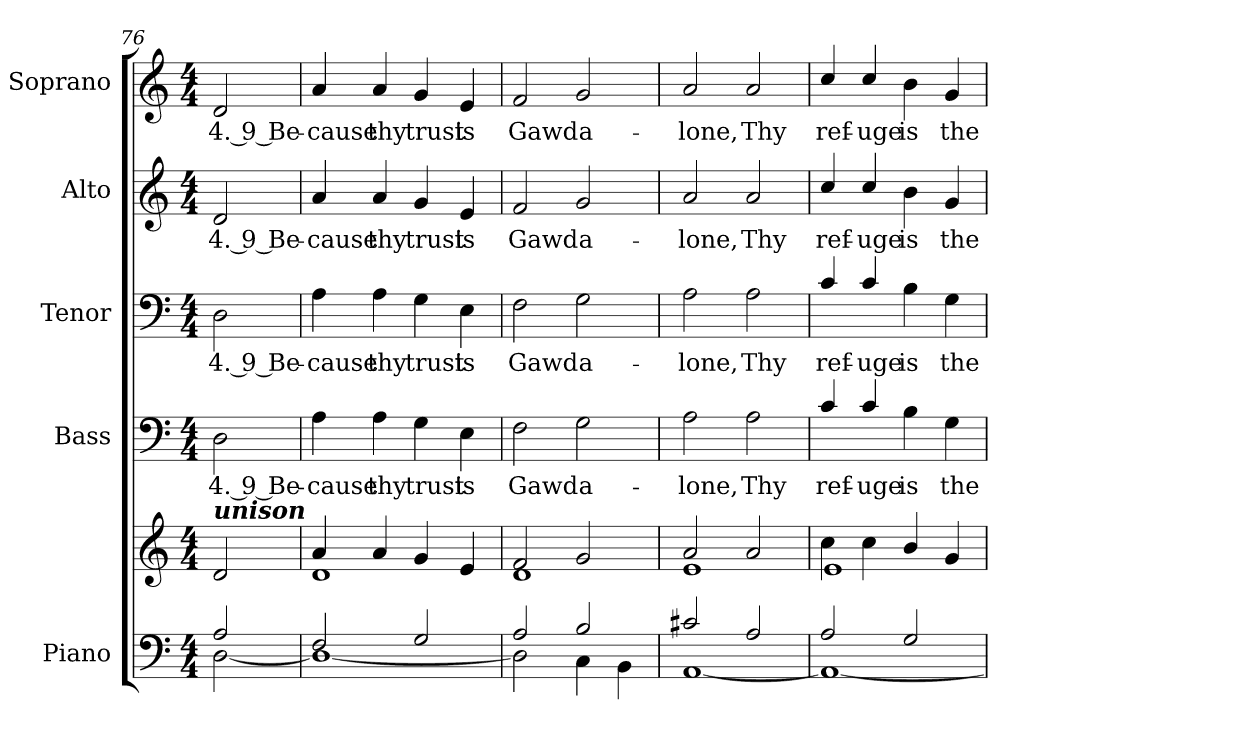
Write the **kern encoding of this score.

**kern	**kern	**kern	**text	**kern	**text	**kern	**text	**kern	**text
*part5	*part5	*part4	*part4	*part3	*part3	*part2	*part2	*part1	*part1
*staff6	*staff5	*staff4	*staff4	*staff3	*staff3	*staff2	*staff2	*staff1	*staff1
*I"Piano	*	*I"Bass	*	*I"Tenor	*	*I"Alto	*	*I"Soprano	*
*I'Pno.	*	*I'B.	*	*I'T.	*	*I'A.	*	*I'S.	*
*clefF4	*clefG2	*clefF4	*	*clefF4	*	*clefG2	*	*clefG2	*
*k[]	*k[]	*k[]	*	*k[]	*	*k[]	*	*k[]	*
*C:	*C:	*C:	*	*C:	*	*C:	*	*C:	*
*M4/4	*M4/4	*M4/4	*	*M4/4	*	*M4/4	*	*M4/4	*
=76	=76	=76	=76	=76	=76	=76	=76	=76	=76
*^	*	*	*	*	*	*	*	*	*
!	!	!	!	!LO:LY:b:color=#000000	!	!	!	!	!	!
!	!	!	!	!	!	!LO:LY:b:color=#000000	!	!	!	!
!	!	!	!	!	!	!	!	!LO:LY:b:color=#000000	!	!
!	!	!LO:TX:a:Bi:t=unison	!	!	!	!	!	!	!	!
!	!	!	!	!	!	!	!	!	!	!LO:LY:b:color=#000000
2Ai/	[<2Di\	2di/	2Di\	4. 9 Be-	2Di\	4. 9 Be-	2di/	4. 9 Be-	2di/	4. 9 Be-
!!LO:LB:g=z
=77	=77	=77	=77	=77	=77	=77	=77	=77	=77	=77
*	*	*^	*	*	*	*	*	*	*	*
!	!	!	!	!	!LO:LY:b:color=#000000	!	!	!	!	!	!
!	!	!	!	!	!	!	!LO:LY:b:color=#000000	!	!	!	!
!	!	!	!	!	!	!	!	!	!LO:LY:b:color=#000000	!	!
!	!	!	!	!	!	!	!	!	!	!	!LO:LY:b:color=#000000
2Fi/	1Di_<	4ai/	1di	4Ai\	-cause	4Ai\	-cause	4ai/	-cause	4ai/	-cause
!	!	!	!	!	!LO:LY:b:color=#000000	!	!	!	!	!	!
!	!	!	!	!	!	!	!LO:LY:b:color=#000000	!	!	!	!
!	!	!	!	!	!	!	!	!	!LO:LY:b:color=#000000	!	!
!	!	!	!	!	!	!	!	!	!	!	!LO:LY:b:color=#000000
.	.	4ai/	.	4Ai\	thy	4Ai\	thy	4ai/	thy	4ai/	thy
!	!	!	!	!	!LO:LY:b:color=#000000	!	!	!	!	!	!
!	!	!	!	!	!	!	!LO:LY:b:color=#000000	!	!	!	!
!	!	!	!	!	!	!	!	!	!LO:LY:b:color=#000000	!	!
!	!	!	!	!	!	!	!	!	!	!	!LO:LY:b:color=#000000
2Gi/	.	4gi/	.	4Gi\	trust	4Gi\	trust	4gi/	trust	4gi/	trust
!	!	!	!	!	!LO:LY:b:color=#000000	!	!	!	!	!	!
!	!	!	!	!	!	!	!LO:LY:b:color=#000000	!	!	!	!
!	!	!	!	!	!	!	!	!	!LO:LY:b:color=#000000	!	!
!	!	!	!	!	!	!	!	!	!	!	!LO:LY:b:color=#000000
.	.	4ei/	.	4Ei\	is	4Ei\	is	4ei/	is	4ei/	is
=78	=78	=78	=78	=78	=78	=78	=78	=78	=78	=78	=78
!	!	!	!	!	!LO:LY:b:color=#000000	!	!	!	!	!	!
!	!	!	!	!	!	!	!LO:LY:b:color=#000000	!	!	!	!
!	!	!	!	!	!	!	!	!	!LO:LY:b:color=#000000	!	!
!	!	!	!	!	!	!	!	!	!	!	!LO:LY:b:color=#000000
2Ai/	2Di\]	2fi/	1di	2Fi\	Gawd	2Fi\	Gawd	2fi/	Gawd	2fi/	Gawd
!	!	!	!	!	!LO:LY:b:color=#000000	!	!	!	!	!	!
!	!	!	!	!	!	!	!LO:LY:b:color=#000000	!	!	!	!
!	!	!	!	!	!	!	!	!	!LO:LY:b:color=#000000	!	!
!	!	!	!	!	!	!	!	!	!	!	!LO:LY:b:color=#000000
2Bi/	4Ci\	2gi/	.	2Gi\	a-	2Gi\	a-	2gi/	a-	2gi/	a-
.	4BBi\	.	.	.	.	.	.	.	.	.	.
=79	=79	=79	=79	=79	=79	=79	=79	=79	=79	=79	=79
!	!	!	!	!	!LO:LY:b:color=#000000	!	!	!	!	!	!
!	!	!	!	!	!	!	!LO:LY:b:color=#000000	!	!	!	!
!	!	!	!	!	!	!	!	!	!LO:LY:b:color=#000000	!	!
!	!	!	!	!	!	!	!	!	!	!	!LO:LY:b:color=#000000
2c#Xi/	[<1AAi	2ai/	1ei	2Ai\	-lone,	2Ai\	-lone,	2ai/	-lone,	2ai/	-lone,
!	!	!	!	!	!LO:LY:b:color=#000000	!	!	!	!	!	!
!	!	!	!	!	!	!	!LO:LY:b:color=#000000	!	!	!	!
!	!	!	!	!	!	!	!	!	!LO:LY:b:color=#000000	!	!
!	!	!	!	!	!	!	!	!	!	!	!LO:LY:b:color=#000000
2Ai/	.	2ai/	.	2Ai\	Thy	2Ai\	Thy	2ai/	Thy	2ai/	Thy
=80	=80	=80	=80	=80	=80	=80	=80	=80	=80	=80	=80
!	!	!	!	!	!LO:LY:b:color=#000000	!	!	!	!	!	!
!	!	!	!	!	!	!	!LO:LY:b:color=#000000	!	!	!	!
!	!	!	!	!	!	!	!	!	!LO:LY:b:color=#000000	!	!
!	!	!	!	!	!	!	!	!	!	!	!LO:LY:b:color=#000000
2Ai/	1AAi_<	4cci\	1ei	4ci/	ref-	4ci/	ref-	4cci/	ref-	4cci/	ref-
!	!	!	!	!	!LO:LY:b:color=#000000	!	!	!	!	!	!
!	!	!	!	!	!	!	!LO:LY:b:color=#000000	!	!	!	!
!	!	!	!	!	!	!	!	!	!LO:LY:b:color=#000000	!	!
!	!	!	!	!	!	!	!	!	!	!	!LO:LY:b:color=#000000
.	.	4cci\	.	4ci/	-uge	4ci/	-uge	4cci/	-uge	4cci/	-uge
!	!	!	!	!	!LO:LY:b:color=#000000	!	!	!	!	!	!
!	!	!	!	!	!	!	!LO:LY:b:color=#000000	!	!	!	!
!	!	!	!	!	!	!	!	!	!LO:LY:b:color=#000000	!	!
!	!	!	!	!	!	!	!	!	!	!	!LO:LY:b:color=#000000
2Gi/	.	4bi/	.	4Bi\	is	4Bi\	is	4bi\	is	4bi\	is
!	!	!	!	!	!LO:LY:b:color=#000000	!	!	!	!	!	!
!	!	!	!	!	!	!	!LO:LY:b:color=#000000	!	!	!	!
!	!	!	!	!	!	!	!	!	!LO:LY:b:color=#000000	!	!
!	!	!	!	!	!	!	!	!	!	!	!LO:LY:b:color=#000000
.	.	4gi/	.	4Gi\	the	4Gi\	the	4gi/	the	4gi/	the
*v	*v	*	*	*	*	*	*	*	*	*	*
*	*v	*v	*	*	*	*	*	*	*	*
=	=	=	=	=	=	=	=	=	=
*-	*-	*-	*-	*-	*-	*-	*-	*-	*-
